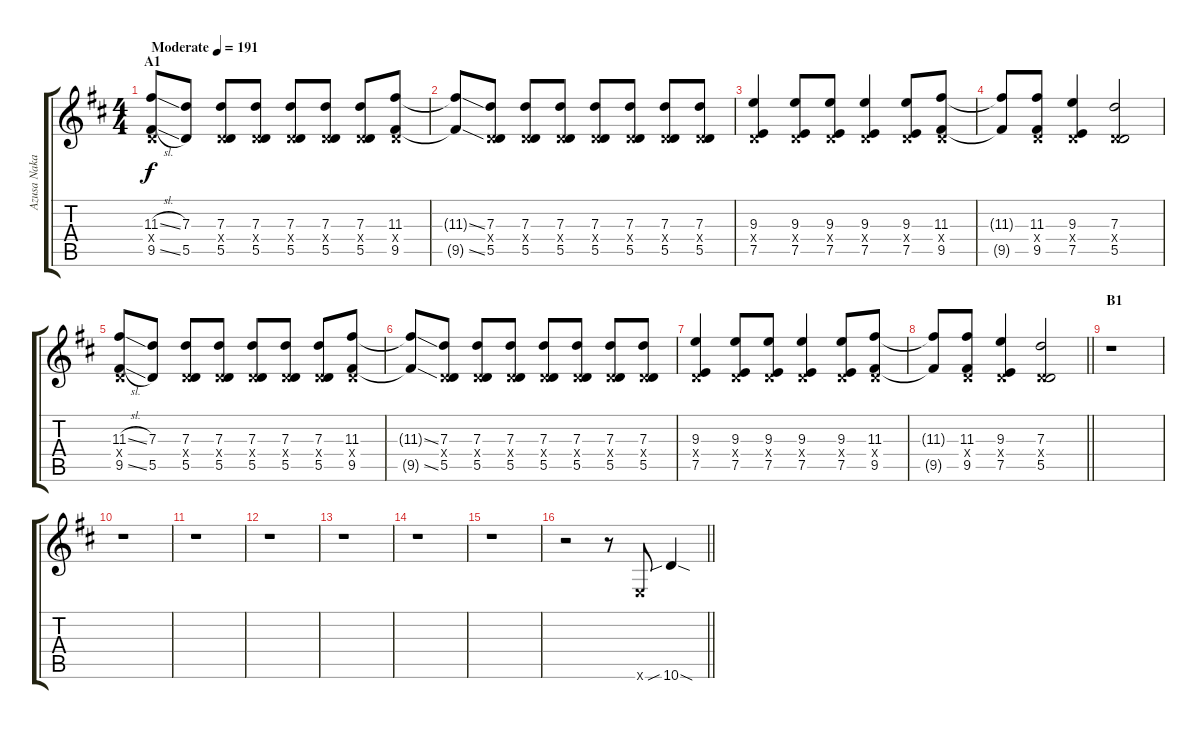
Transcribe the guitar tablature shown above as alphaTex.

\track ("Azusa Nakano" "Azusa Naka") {instrument overdrivenguitar}
\staff {score tabs}
\tuning (E4 B3 G3 D3 A2 E2) {hide}
\ts (4 4)
\section ("" "A1")
\tempo (191 "Moderate")
\clef g2
\ks d
(11.3{sl} 0.4{x} 9.5{sl}).8{dy f instrument overdrivenguitar} (7.3 5.5).8 (7.3 0.4{x} 5.5).8 (7.3 0.4{x} 5.5).8 (7.3 0.4{x} 5.5).8 (7.3 0.4{x} 5.5).8 (7.3 0.4{x} 5.5).8 (11.3 0.4{x} 9.5).8 |
(11.3{ss t} 9.5{ss t}).8 (7.3 0.4{x} 5.5).8 (7.3 0.4{x} 5.5).8 (7.3 0.4{x} 5.5).8 (7.3 0.4{x} 5.5).8 (7.3 0.4{x} 5.5).8 (7.3 0.4{x} 5.5).8 (7.3 0.4{x} 5.5).8 |
(9.3 0.4{x} 7.5).4 (9.3 0.4{x} 7.5).8 (9.3 0.4{x} 7.5).8 (9.3 0.4{x} 7.5).4 (9.3 0.4{x} 7.5).8 (11.3 0.4{x} 9.5).8 |
(11.3{t} 9.5{t}).8 (11.3 0.4{x} 9.5).8 (9.3 0.4{x} 7.5).4 (7.3 0.4{x} 5.5).2 |
(11.3{sl} 0.4{x} 9.5{sl}).8 (7.3 5.5).8 (7.3 0.4{x} 5.5).8 (7.3 0.4{x} 5.5).8 (7.3 0.4{x} 5.5).8 (7.3 0.4{x} 5.5).8 (7.3 0.4{x} 5.5).8 (11.3 0.4{x} 9.5).8 |
(11.3{ss t} 9.5{ss t}).8 (7.3 0.4{x} 5.5).8 (7.3 0.4{x} 5.5).8 (7.3 0.4{x} 5.5).8 (7.3 0.4{x} 5.5).8 (7.3 0.4{x} 5.5).8 (7.3 0.4{x} 5.5).8 (7.3 0.4{x} 5.5).8 |
(9.3 0.4{x} 7.5).4 (9.3 0.4{x} 7.5).8 (9.3 0.4{x} 7.5).8 (9.3 0.4{x} 7.5).4 (9.3 0.4{x} 7.5).8 (11.3 0.4{x} 9.5).8 |
\barLineRight lightlight
(11.3{t} 9.5{t}).8 (11.3 0.4{x} 9.5).8 (9.3 0.4{x} 7.5).4 (7.3 0.4{x} 5.5).2 |
\section ("" "B1")
r.1 |
r.1 |
r.1 |
r.1 |
r.1 |
r.1 |
r.1 |
\barLineRight lightlight
r.2 r.8 0.6{x}.8 10.6{sib sod}.4
